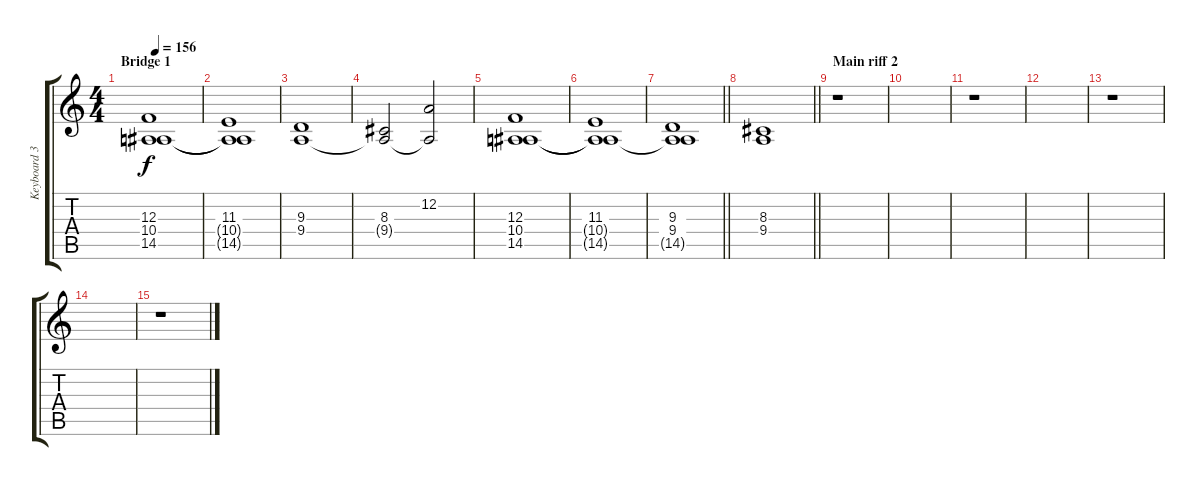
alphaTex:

\track ("Keyboard 3/Tuomas" "Keyboard 3") {instrument synthstrings1}
\staff {score tabs}
\tuning (D4 A3 F3 C3 G2 D2) {hide}
\ts (4 4)
\section ("" "Bridge 1")
\tempo 156
\clef g2
\ks c
(12.3 10.4 14.5).1{dy f} |
(11.3 10.4{t} 14.5{t}).1 |
(9.3 9.4).1 |
(8.3 9.4{t}).2 (12.2 9.4{t}).2 |
(12.3 10.4 14.5).1 |
(11.3 10.4{t} 14.5{t}).1 |
\barLineRight lightlight
(9.3 9.4 14.5{t}).1 |
\barLineRight lightlight
(8.3 9.4).1 |
\section ("" "Main riff 2")
r.1 |
|
r.1 |
|
r.1 |
|
r.1
